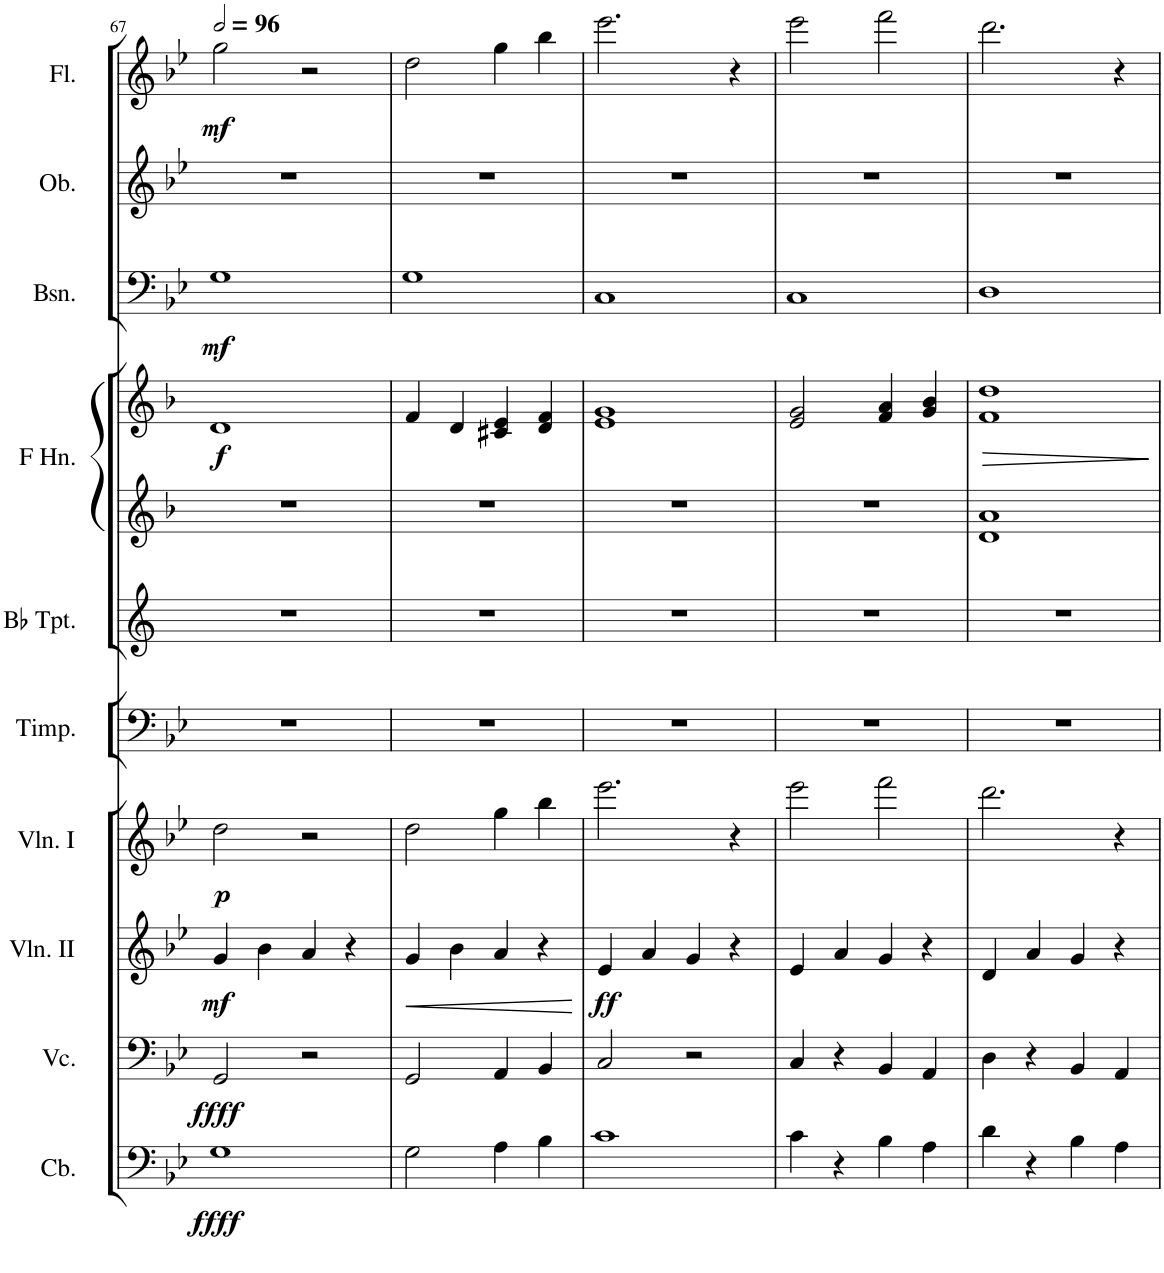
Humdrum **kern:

**kern	**dynam	**kern	**dynam	**kern	**dynam	**kern	**dynam	**kern	**kern	**kern	**kern	**dynam	**kern	**dynam	**kern	**kern	**dynam
*part10	*part10	*part9	*part9	*part8	*part8	*part7	*part7	*part6	*part5	*part4	*part4	*part4	*part3	*part3	*part2	*part1	*part1
*staff11	*staff11	*staff10	*staff10	*staff9	*staff9	*staff8	*staff8	*staff7	*staff6	*staff5	*staff4	*staff4/5	*staff3	*staff3	*staff2	*staff1	*staff1
*I"Contrabasses	*	*I"Violoncellos	*	*I"Violins II	*	*I"Violins I	*	*I"Timpani	*I"Trumpets in Bb	*I"Horns in F	*	*	*I"Bassoons	*	*I"Oboes	*I"Flutes	*
*I'Cb.	*	*I'Vc.	*	*I'Vln. II	*	*I'Vln. I	*	*I'Timp.	*	*	*	*	*I'Bsn.	*	*I'Ob.	*I'Fl.	*
!!LO:PB:g=z
*clefF4	*	*clefF4	*	*clefG2	*	*clefG2	*	*clefF4	*clefG2	*clefG2	*clefG2	*	*clefF4	*	*clefG2	*clefG2	*
*Trd7c12	*	*	*	*	*	*	*	*	*Trd1c2	*Trd4c7	*Trd4c7	*	*	*	*	*	*
*k[b-e-]	*	*k[b-e-]	*	*k[b-e-]	*	*k[b-e-]	*	*k[b-e-]	*k[]	*k[b-]	*k[b-]	*	*k[b-e-]	*	*k[b-e-]	*k[b-e-]	*
*M4/4	*	*M4/4	*	*M4/4	*	*M4/4	*	*M4/4	*M4/4	*M4/4	*M4/4	*	*M4/4	*	*M4/4	*M4/4	*
*MM192	*	*MM192	*	*MM192	*	*MM192	*	*MM192	*MM192	*MM192	*MM192	*	*MM192	*	*MM192	*MM192	*
=67	=67	=67	=67	=67	=67	=67	=67	=67	=67	=67	=67	=67	=67	=67	=67	=67	=67
!	!LO:DY:b	!	!LO:DY:b	!	!LO:DY:b	!	!LO:DY:b	!	!	!	!	!LO:DY:b	!	!LO:DY:b	!	!	!LO:DY:b
1G	ffff	2GG/	ffff	4g/	mf	2dd\	p	1r	1r	1r	1d	f	1G	mf	1r	2gg\	mf
.	.	.	.	4b-\	.	.	.	.	.	.	.	.	.	.	.	.	.
.	.	2r	.	4a/	.	2r	.	.	.	.	.	.	.	.	.	2r	.
.	.	.	.	4r	.	.	.	.	.	.	.	.	.	.	.	.	.
=68	=68	=68	=68	=68	=68	=68	=68	=68	=68	=68	=68	=68	=68	=68	=68	=68	=68
2G\	.	2GG/	.	4g/	.	2dd\	.	1r	1r	1r	4f/	.	1G	.	1r	2dd\	.
.	.	.	.	4b-\	.	.	.	.	.	.	4d/	.	.	.	.	.	.
4A\	.	4AA/	.	4a/	.	4gg\	.	.	.	.	4c#X/ 4e/	.	.	.	.	4gg\	.
4B-\	.	4BB-/	.	4r	.	4bb-\	.	.	.	.	4d/ 4f/	.	.	.	.	4bb-\	.
=69	=69	=69	=69	=69	=69	=69	=69	=69	=69	=69	=69	=69	=69	=69	=69	=69	=69
!	!	!	!	!	!LO:DY:b	!	!	!	!	!	!	!	!	!	!	!	!
1c	.	2C/	.	4e-/	ff	2.eee-\	.	1r	1r	1r	1e 1g	.	1C	.	1r	2.eee-\	.
.	.	.	.	4a/	.	.	.	.	.	.	.	.	.	.	.	.	.
.	.	2r	.	4g/	.	.	.	.	.	.	.	.	.	.	.	.	.
.	.	.	.	4r	.	4r	.	.	.	.	.	.	.	.	.	4r	.
=70	=70	=70	=70	=70	=70	=70	=70	=70	=70	=70	=70	=70	=70	=70	=70	=70	=70
4c\	.	4C/	.	4e-/	.	2eee-\	.	1r	1r	1r	2e/ 2g/	.	1C	.	1r	2eee-\	.
4r	.	4r	.	4a/	.	.	.	.	.	.	.	.	.	.	.	.	.
4B-\	.	4BB-/	.	4g/	.	2fff\	.	.	.	.	4f/ 4a/	.	.	.	.	2fff\	.
4A\	.	4AA/	.	4r	.	.	.	.	.	.	4g/ 4b-/	.	.	.	.	.	.
=71	=71	=71	=71	=71	=71	=71	=71	=71	=71	=71	=71	=71	=71	=71	=71	=71	=71
!	!	!	!	!	!	!	!	!	!	!	!	!LO:HP:b	!	!	!	!	!
4d\	.	4D\	.	4d/	.	2.ddd\	.	1r	1r	1d 1a	1f 1dd	>	1D	.	1r	2.ddd\	.
4r	.	4r	.	4a/	.	.	.	.	.	.	.	.	.	.	.	.	.
4B-\	.	4BB-/	.	4g/	.	.	.	.	.	.	.	.	.	.	.	.	.
4A\	.	4AA/	.	4r	.	4r	.	.	.	.	.	.	.	.	.	4r	.
.	.	.	.	.	.	.	.	.	.	.	.	]	.	.	.	.	.
=	=	=	=	=	=	=	=	=	=	=	=	=	=	=	=	=	=
*-	*-	*-	*-	*-	*-	*-	*-	*-	*-	*-	*-	*-	*-	*-	*-	*-	*-
